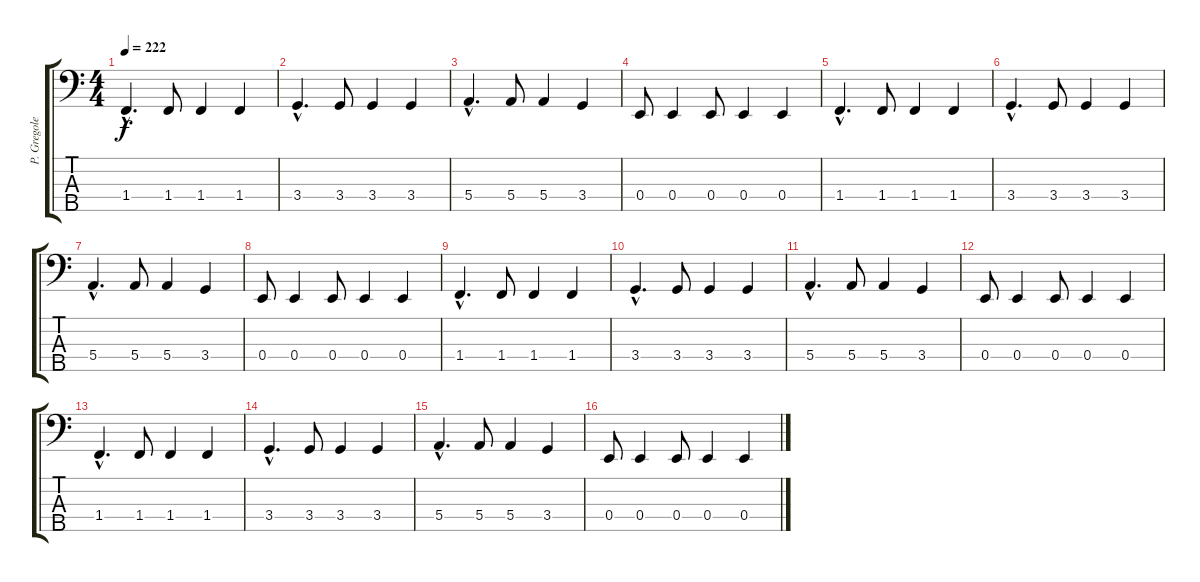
\track ("P. Gregoletto" "P. Gregole") {instrument electricbasspick}
\staff {score tabs}
\tuning (G2 D2 A1 E1 B0) {hide}
\ts (4 4)
\tempo 222
\clef f4
\ks c
1.4{hac}.4{d dy f} 1.4.8 1.4.4 1.4.4 |
3.4{hac}.4{d} 3.4.8 3.4.4 3.4.4 |
5.4{hac}.4{d} 5.4.8 5.4.4 3.4.4 |
0.4.8 0.4.4 0.4.8 0.4.4 0.4.4 |
1.4{hac}.4{d} 1.4.8 1.4.4 1.4.4 |
3.4{hac}.4{d} 3.4.8 3.4.4 3.4.4 |
5.4{hac}.4{d} 5.4.8 5.4.4 3.4.4 |
0.4.8 0.4.4 0.4.8 0.4.4 0.4.4 |
1.4{hac}.4{d} 1.4.8 1.4.4 1.4.4 |
3.4{hac}.4{d} 3.4.8 3.4.4 3.4.4 |
5.4{hac}.4{d} 5.4.8 5.4.4 3.4.4 |
0.4.8 0.4.4 0.4.8 0.4.4 0.4.4 |
1.4{hac}.4{d} 1.4.8 1.4.4 1.4.4 |
3.4{hac}.4{d} 3.4.8 3.4.4 3.4.4 |
5.4{hac}.4{d} 5.4.8 5.4.4 3.4.4 |
0.4.8 0.4.4 0.4.8 0.4.4 0.4.4
